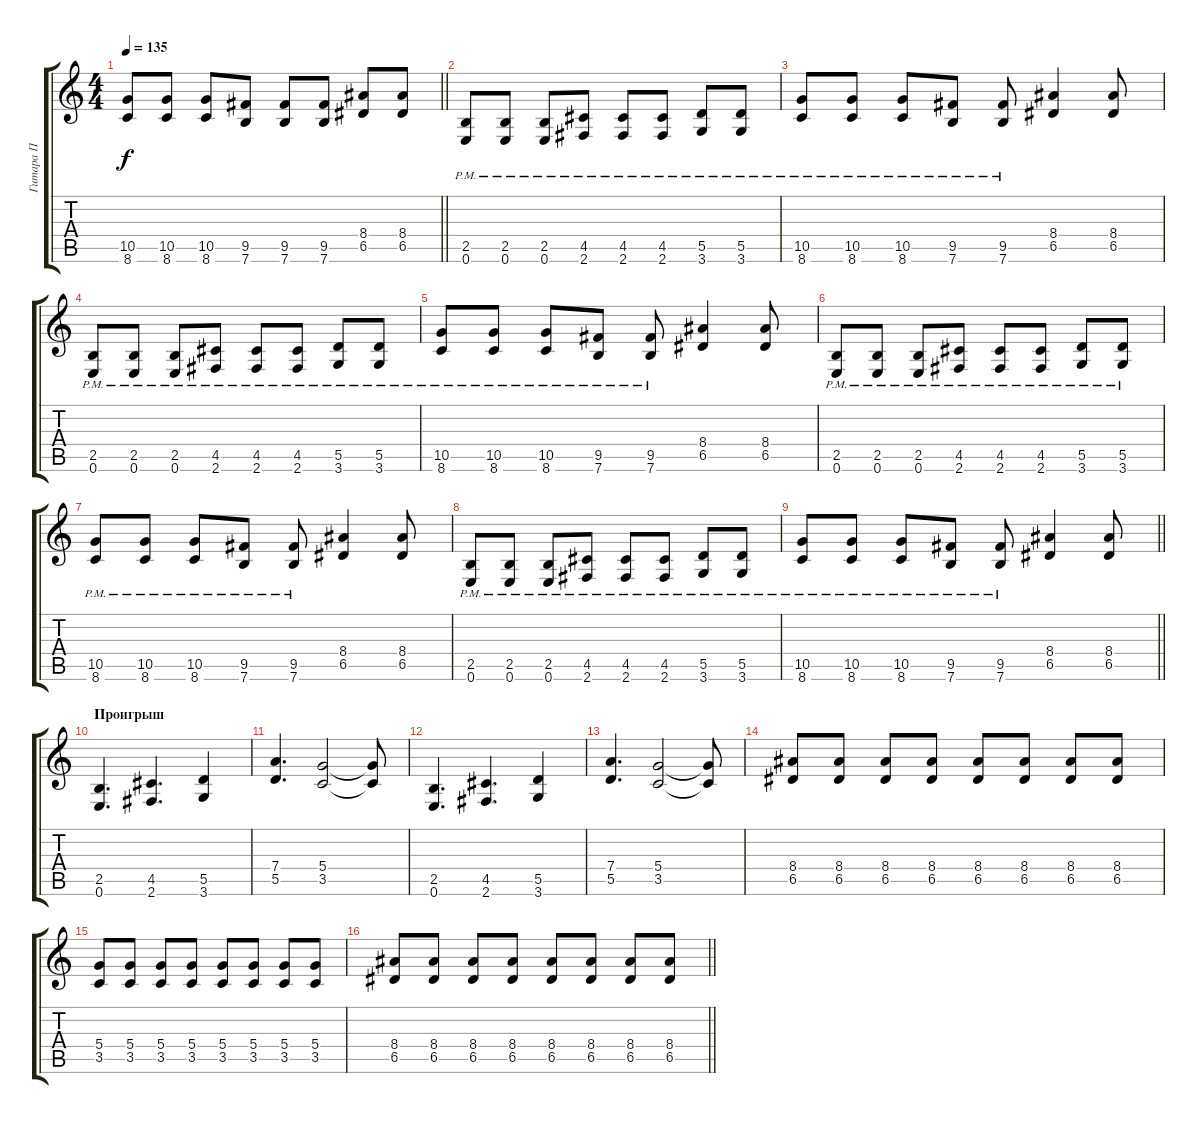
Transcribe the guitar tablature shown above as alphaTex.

\track ("Гитара П" "Гитара П") {instrument overdrivenguitar}
\staff {score tabs}
\tuning (E4 B3 G3 D3 A2 E2) {hide}
\ts (4 4)
\tempo 135
\clef g2
\barLineRight lightlight
\ks c
(10.5 8.6).8{dy f} (10.5 8.6).8 (10.5 8.6).8 (9.5 7.6).8 (9.5 7.6).8 (9.5 7.6).8 (8.4 6.5).8 (8.4 6.5).8 |
\section ("" " ")
(2.5{pm} 0.6{pm}).8 (2.5{pm} 0.6{pm}).8 (2.5{pm} 0.6{pm}).8 (4.5{pm} 2.6{pm}).8 (4.5{pm} 2.6{pm}).8 (4.5{pm} 2.6{pm}).8 (5.5{pm} 3.6{pm}).8 (5.5{pm} 3.6{pm}).8 |
(10.5{pm} 8.6{pm}).8 (10.5{pm} 8.6{pm}).8 (10.5{pm} 8.6{pm}).8 (9.5{pm} 7.6{pm}).8 (9.5{pm} 7.6{pm}).8 (8.4 6.5).4 (8.4 6.5).8 |
(2.5{pm} 0.6{pm}).8 (2.5{pm} 0.6{pm}).8 (2.5{pm} 0.6{pm}).8 (4.5{pm} 2.6{pm}).8 (4.5{pm} 2.6{pm}).8 (4.5{pm} 2.6{pm}).8 (5.5{pm} 3.6{pm}).8 (5.5{pm} 3.6{pm}).8 |
(10.5{pm} 8.6{pm}).8 (10.5{pm} 8.6{pm}).8 (10.5{pm} 8.6{pm}).8 (9.5{pm} 7.6{pm}).8 (9.5{pm} 7.6{pm}).8 (8.4 6.5).4 (8.4 6.5).8 |
(2.5{pm} 0.6{pm}).8 (2.5{pm} 0.6{pm}).8 (2.5{pm} 0.6{pm}).8 (4.5{pm} 2.6{pm}).8 (4.5{pm} 2.6{pm}).8 (4.5{pm} 2.6{pm}).8 (5.5{pm} 3.6{pm}).8 (5.5{pm} 3.6{pm}).8 |
(10.5{pm} 8.6{pm}).8 (10.5{pm} 8.6{pm}).8 (10.5{pm} 8.6{pm}).8 (9.5{pm} 7.6{pm}).8 (9.5{pm} 7.6{pm}).8 (8.4 6.5).4 (8.4 6.5).8 |
(2.5{pm} 0.6{pm}).8 (2.5{pm} 0.6{pm}).8 (2.5{pm} 0.6{pm}).8 (4.5{pm} 2.6{pm}).8 (4.5{pm} 2.6{pm}).8 (4.5{pm} 2.6{pm}).8 (5.5{pm} 3.6{pm}).8 (5.5{pm} 3.6{pm}).8 |
\barLineRight lightlight
(10.5{pm} 8.6{pm}).8 (10.5{pm} 8.6{pm}).8 (10.5{pm} 8.6{pm}).8 (9.5{pm} 7.6{pm}).8 (9.5{pm} 7.6{pm}).8 (8.4 6.5).4 (8.4 6.5).8 |
\section ("" "Проигрыш")
(2.5 0.6).4{d} (4.5 2.6).4{d} (5.5 3.6).4 |
(7.4 5.5).4{d} (5.4 3.5).2 (5.4{t} 3.5{t}).8 |
(2.5 0.6).4{d} (4.5 2.6).4{d} (5.5 3.6).4 |
(7.4 5.5).4{d} (5.4 3.5).2 (5.4{t} 3.5{t}).8 |
(8.4 6.5).8 (8.4 6.5).8 (8.4 6.5).8 (8.4 6.5).8 (8.4 6.5).8 (8.4 6.5).8 (8.4 6.5).8 (8.4 6.5).8 |
(5.4 3.5).8 (5.4 3.5).8 (5.4 3.5).8 (5.4 3.5).8 (5.4 3.5).8 (5.4 3.5).8 (5.4 3.5).8 (5.4 3.5).8 |
\barLineRight lightlight
(8.4 6.5).8 (8.4 6.5).8 (8.4 6.5).8 (8.4 6.5).8 (8.4 6.5).8 (8.4 6.5).8 (8.4 6.5).8 (8.4 6.5).8
